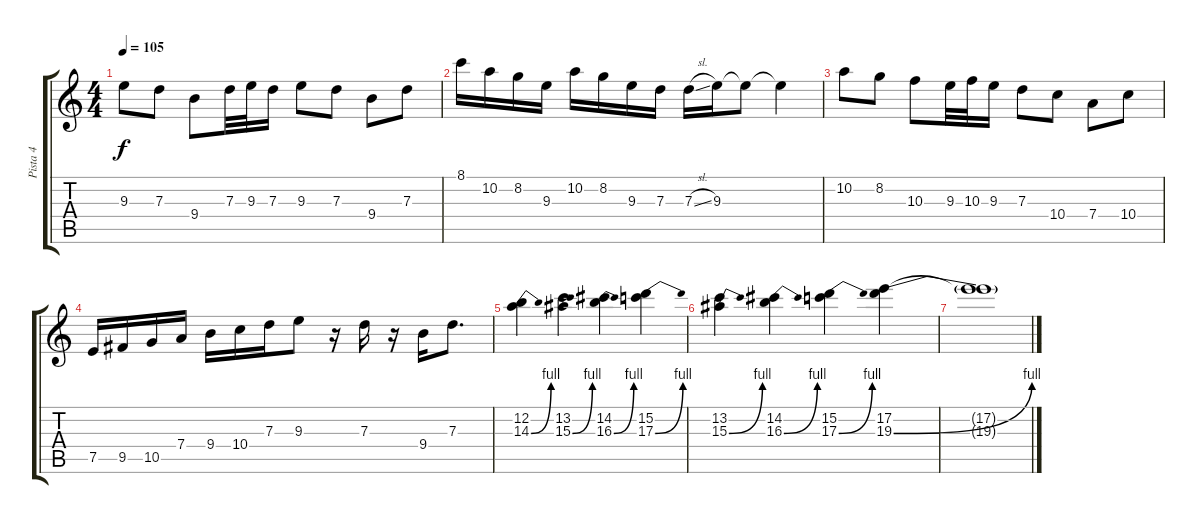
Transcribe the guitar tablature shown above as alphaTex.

\track ("Pista 4" "Pista 4") {instrument overdrivenguitar}
\staff {score tabs}
\tuning (E4 B3 G3 D3 A2 E2) {hide}
\ts (4 4)
\tempo 105
\clef g2
\ks c
9.3.8{dy f} 7.3.8 9.4.8 7.3.32 9.3.32 7.3.16 9.3.8 7.3.8 9.4.8 7.3.8 |
8.1.16 10.2.16 8.2.16 9.3.16 10.2.16 8.2.16 9.3.16 7.3.16 7.3{sl}.16 9.3.16 9.3{t}.8 9.3{t}.4 |
10.2.8 8.2.8 10.3.8 9.3.32 10.3.32 9.3.16 7.3.8 10.4.8 7.4.8 10.4.8 |
7.5.16 9.5.16 10.5.16 7.4.16 9.4.16 10.4.16 7.3.16 9.3.8 r.16 7.3.16 r.16 9.4.16 7.3.8{d} |
(12.2 14.3{be (bend 0 0 60 4)}).4 (13.2 15.3{be (bend 0 0 60 4)}).4 (14.2 16.3{be (bend 0 0 60 4)}).4 (15.2 17.3{be (bend 0 0 60 4)}).4 |
(13.2 15.3{be (bend 0 0 60 4)}).4 (14.2 16.3{be (bend 0 0 60 4)}).4 (15.2 17.3{be (bend 0 0 60 4)}).4 (17.2 19.3{be (bend 0 0 60 4)}).4 |
(17.2{t} 19.3{t}).1
